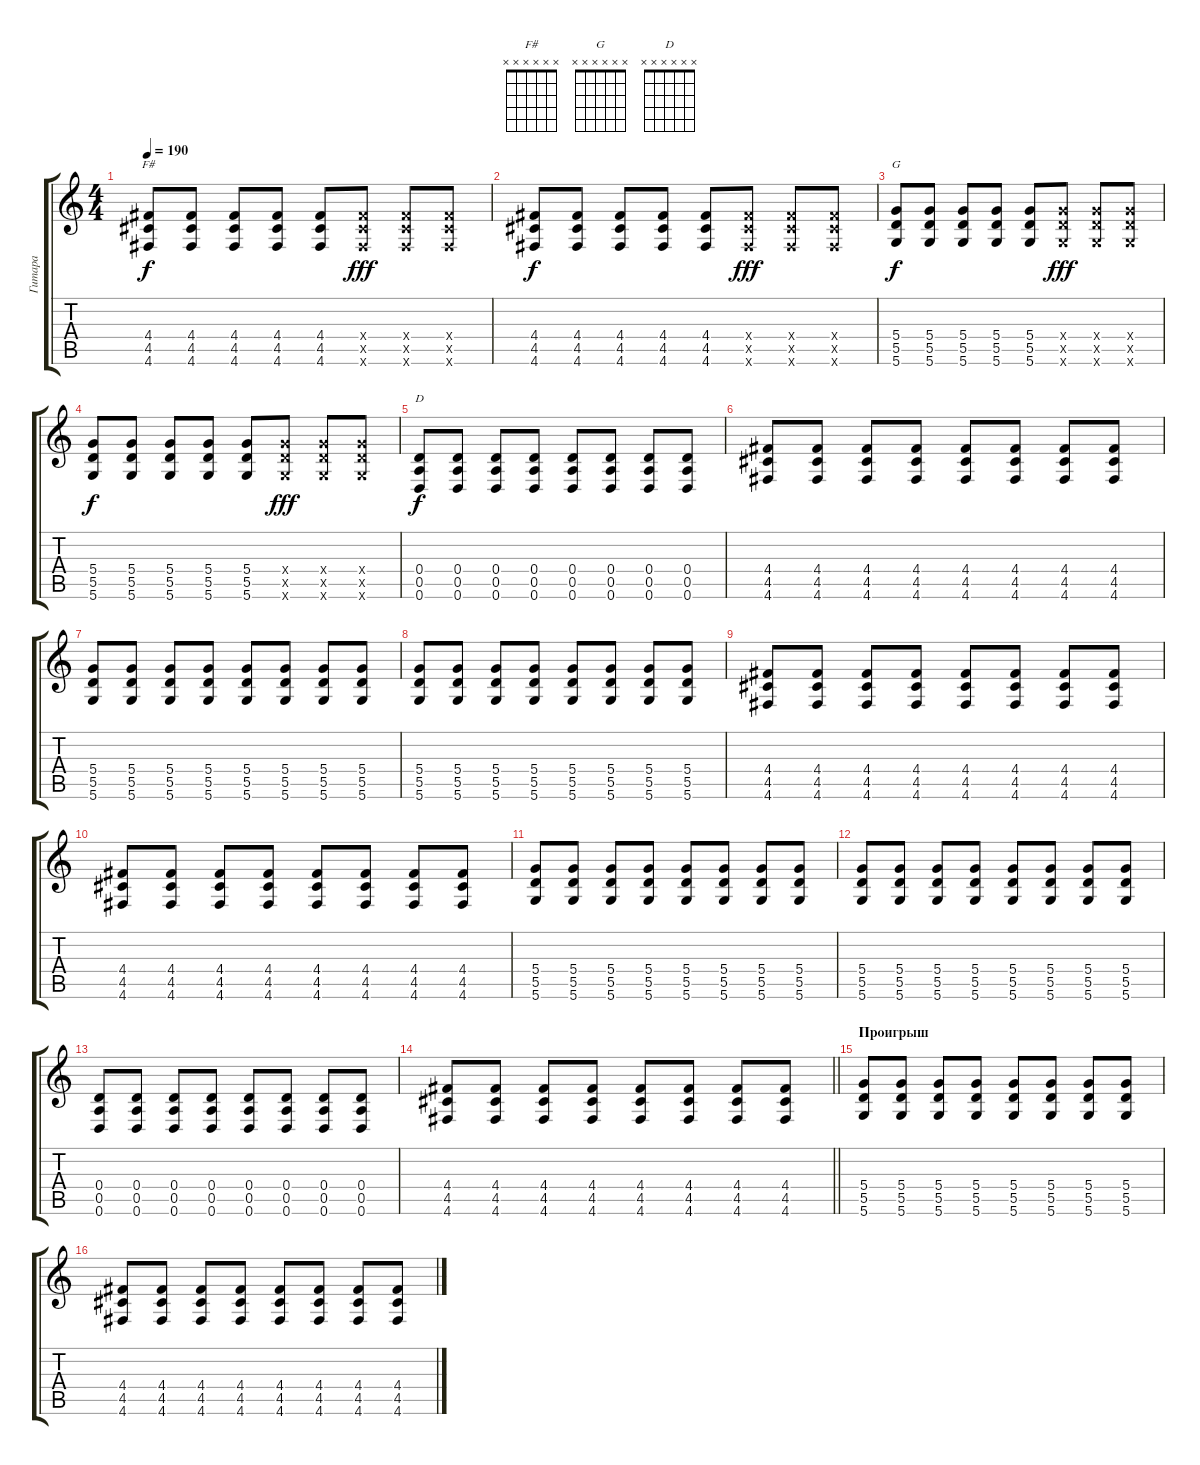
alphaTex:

\track ("Гитара" "Гитара") {instrument overdrivenguitar}
\staff {score tabs}
\tuning (E4 B3 G3 D3 A2 D2) {hide}
\chord ("F#" x x x x x x)
\chord ("G" x x x x x x)
\chord ("D" x x x x x x)
\ts (4 4)
\tempo 190
\clef g2
\ks c
(4.4 4.5 4.6).8{ch "F#" dy f} (4.4 4.5 4.6).8 (4.4 4.5 4.6).8 (4.4 4.5 4.6).8 (4.4 4.5 4.6).8 (4.4{x} 4.5{x} 4.6{x}).8{dy fff} (4.4{x} 4.5{x} 4.6{x}).8 (4.4{x} 4.5{x} 4.6{x}).8 |
(4.4 4.5 4.6).8{dy f} (4.4 4.5 4.6).8 (4.4 4.5 4.6).8 (4.4 4.5 4.6).8 (4.4 4.5 4.6).8 (4.4{x} 4.5{x} 4.6{x}).8{dy fff} (4.4{x} 4.5{x} 4.6{x}).8 (4.4{x} 4.5{x} 4.6{x}).8 |
(5.4 5.5 5.6).8{ch "G" dy f} (5.4 5.5 5.6).8 (5.4 5.5 5.6).8 (5.4 5.5 5.6).8 (5.4 5.5 5.6).8 (5.4{x} 5.5{x} 5.6{x}).8{dy fff} (5.4{x} 5.5{x} 5.6{x}).8 (5.4{x} 5.5{x} 5.6{x}).8 |
(5.4 5.5 5.6).8{dy f} (5.4 5.5 5.6).8 (5.4 5.5 5.6).8 (5.4 5.5 5.6).8 (5.4 5.5 5.6).8 (5.4{x} 5.5{x} 5.6{x}).8{dy fff} (5.4{x} 5.5{x} 5.6{x}).8 (5.4{x} 5.5{x} 5.6{x}).8 |
(0.4 0.5 0.6).8{ch "D" dy f} (0.4 0.5 0.6).8 (0.4 0.5 0.6).8 (0.4 0.5 0.6).8 (0.4 0.5 0.6).8 (0.4 0.5 0.6).8 (0.4 0.5 0.6).8 (0.4 0.5 0.6).8 |
(4.4 4.5 4.6).8 (4.4 4.5 4.6).8 (4.4 4.5 4.6).8 (4.4 4.5 4.6).8 (4.4 4.5 4.6).8 (4.4 4.5 4.6).8 (4.4 4.5 4.6).8 (4.4 4.5 4.6).8 |
(5.4 5.5 5.6).8 (5.4 5.5 5.6).8 (5.4 5.5 5.6).8 (5.4 5.5 5.6).8 (5.4 5.5 5.6).8 (5.4 5.5 5.6).8 (5.4 5.5 5.6).8 (5.4 5.5 5.6).8 |
(5.4 5.5 5.6).8 (5.4 5.5 5.6).8 (5.4 5.5 5.6).8 (5.4 5.5 5.6).8 (5.4 5.5 5.6).8 (5.4 5.5 5.6).8 (5.4 5.5 5.6).8 (5.4 5.5 5.6).8 |
(4.4 4.5 4.6).8 (4.4 4.5 4.6).8 (4.4 4.5 4.6).8 (4.4 4.5 4.6).8 (4.4 4.5 4.6).8 (4.4 4.5 4.6).8 (4.4 4.5 4.6).8 (4.4 4.5 4.6).8 |
(4.4 4.5 4.6).8 (4.4 4.5 4.6).8 (4.4 4.5 4.6).8 (4.4 4.5 4.6).8 (4.4 4.5 4.6).8 (4.4 4.5 4.6).8 (4.4 4.5 4.6).8 (4.4 4.5 4.6).8 |
(5.4 5.5 5.6).8 (5.4 5.5 5.6).8 (5.4 5.5 5.6).8 (5.4 5.5 5.6).8 (5.4 5.5 5.6).8 (5.4 5.5 5.6).8 (5.4 5.5 5.6).8 (5.4 5.5 5.6).8 |
(5.4 5.5 5.6).8 (5.4 5.5 5.6).8 (5.4 5.5 5.6).8 (5.4 5.5 5.6).8 (5.4 5.5 5.6).8 (5.4 5.5 5.6).8 (5.4 5.5 5.6).8 (5.4 5.5 5.6).8 |
(0.4 0.5 0.6).8 (0.4 0.5 0.6).8 (0.4 0.5 0.6).8 (0.4 0.5 0.6).8 (0.4 0.5 0.6).8 (0.4 0.5 0.6).8 (0.4 0.5 0.6).8 (0.4 0.5 0.6).8 |
\barLineRight lightlight
(4.4 4.5 4.6).8 (4.4 4.5 4.6).8 (4.4 4.5 4.6).8 (4.4 4.5 4.6).8 (4.4 4.5 4.6).8 (4.4 4.5 4.6).8 (4.4 4.5 4.6).8 (4.4 4.5 4.6).8 |
\section ("" "Проигрыш")
(5.4 5.5 5.6).8 (5.4 5.5 5.6).8 (5.4 5.5 5.6).8 (5.4 5.5 5.6).8 (5.4 5.5 5.6).8 (5.4 5.5 5.6).8 (5.4 5.5 5.6).8 (5.4 5.5 5.6).8 |
(4.4 4.5 4.6).8 (4.4 4.5 4.6).8 (4.4 4.5 4.6).8 (4.4 4.5 4.6).8 (4.4 4.5 4.6).8 (4.4 4.5 4.6).8 (4.4 4.5 4.6).8 (4.4 4.5 4.6).8
